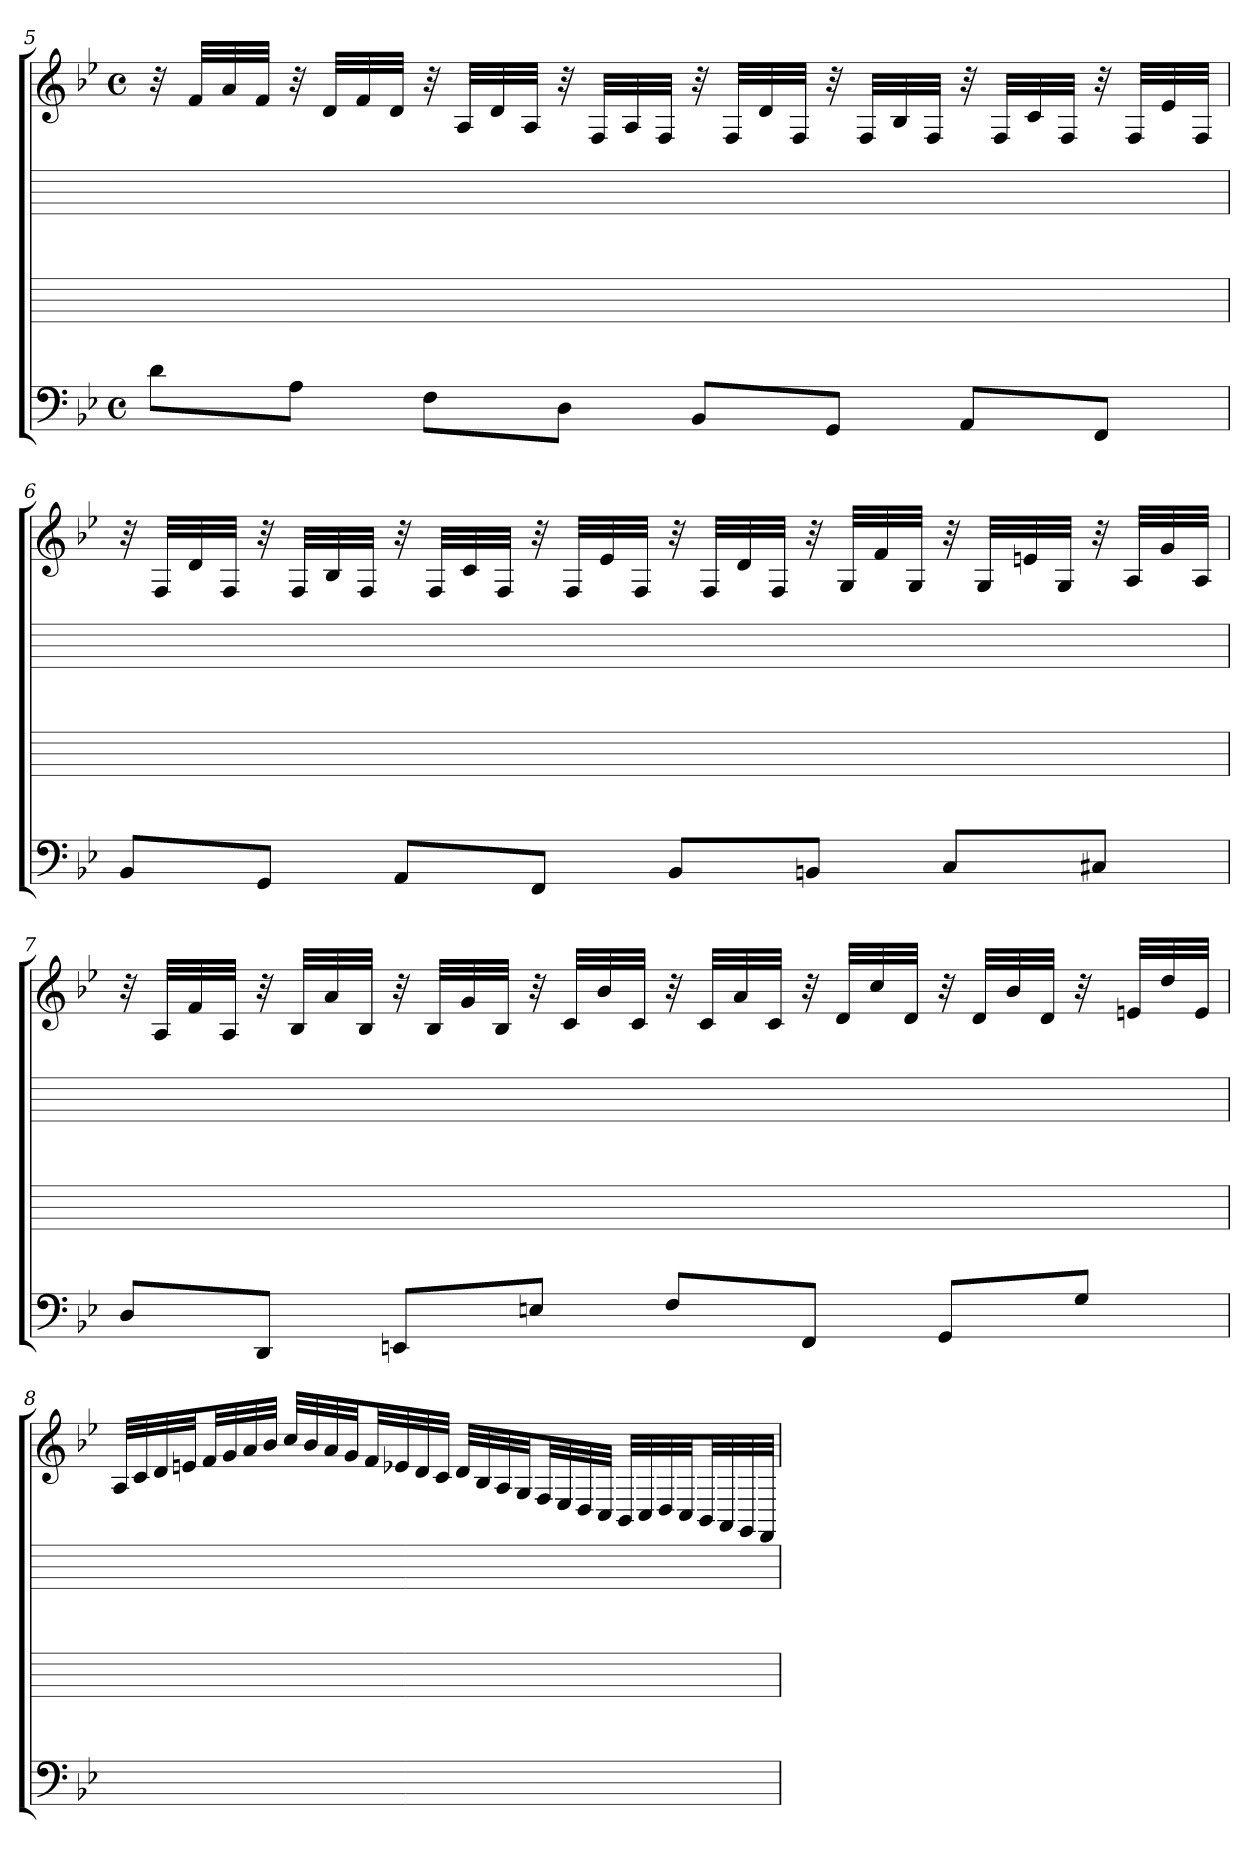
**kern	**kern	**kern	**kern
*part4	*part3	*part2	*part1
*staff4	*staff3	*staff2	*staff1
*clefF4	*	*	*clefG2
*k[b-e-]	*	*	*k[b-e-]
*B-:	*	*	*B-:
*M4/4	*	*	*M4/4
*met(c)	*	*	*met(c)
=5	=5	=5	=5
8d\L	1ryy	1ryy	32r
.	.	.	32f/LLL
.	.	.	32a/
.	.	.	32f/JJJ
8A\J	.	.	32r
.	.	.	32d/LLL
.	.	.	32f/
.	.	.	32d/JJJ
8F\L	.	.	32r
.	.	.	32A/LLL
.	.	.	32d/
.	.	.	32A/JJJ
8D\J	.	.	32r
.	.	.	32F/LLL
.	.	.	32A/
.	.	.	32F/JJJ
8BB-/L	.	.	32r
.	.	.	32F/LLL
.	.	.	32d/
.	.	.	32F/JJJ
8GG/J	.	.	32r
.	.	.	32F/LLL
.	.	.	32B-/
.	.	.	32F/JJJ
8AA/L	.	.	32r
.	.	.	32F/LLL
.	.	.	32c/
.	.	.	32F/JJJ
8FF/J	.	.	32r
.	.	.	32F/LLL
.	.	.	32e-/
.	.	.	32F/JJJ
=6	=6	=6	=6
8BB-/L	1ryy	1ryy	32r
.	.	.	32F/LLL
.	.	.	32d/
.	.	.	32F/JJJ
8GG/J	.	.	32r
.	.	.	32F/LLL
.	.	.	32B-/
.	.	.	32F/JJJ
8AA/L	.	.	32r
.	.	.	32F/LLL
.	.	.	32c/
.	.	.	32F/JJJ
8FF/J	.	.	32r
.	.	.	32F/LLL
.	.	.	32e-/
.	.	.	32F/JJJ
8BB-/L	.	.	32r
.	.	.	32F/LLL
.	.	.	32d/
.	.	.	32F/JJJ
8BBn/J	.	.	32r
.	.	.	32G/LLL
.	.	.	32f/
.	.	.	32G/JJJ
8C/L	.	.	32r
.	.	.	32G/LLL
.	.	.	32en/
.	.	.	32G/JJJ
8C#X/J	.	.	32r
.	.	.	32A/LLL
.	.	.	32g/
.	.	.	32A/JJJ
=7	=7	=7	=7
8D/L	1ryy	1ryy	32r
.	.	.	32A/LLL
.	.	.	32f/
.	.	.	32A/JJJ
8DD/J	.	.	32r
.	.	.	32B-/LLL
.	.	.	32a/
.	.	.	32B-/JJJ
8EEn/L	.	.	32r
.	.	.	32B-/LLL
.	.	.	32g/
.	.	.	32B-/JJJ
8En/J	.	.	32r
.	.	.	32c/LLL
.	.	.	32b-/
.	.	.	32c/JJJ
8F/L	.	.	32r
.	.	.	32c/LLL
.	.	.	32a/
.	.	.	32c/JJJ
8FF/J	.	.	32r
.	.	.	32d/LLL
.	.	.	32cc/
.	.	.	32d/JJJ
8GG/L	.	.	32r
.	.	.	32d/LLL
.	.	.	32b-/
.	.	.	32d/JJJ
8G/J	.	.	32r
.	.	.	32en/LLL
.	.	.	32dd/
.	.	.	32e/JJJ
=8	=8	=8	=8
1ryy	1ryy	1ryy	32A/LLL
.	.	.	32c/
.	.	.	32d/
.	.	.	32en/JJ
.	.	.	32f/LL
.	.	.	32g/
.	.	.	32a/
.	.	.	32b-/JJJ
.	.	.	32cc/LLL
.	.	.	32b-/
.	.	.	32a/
.	.	.	32g/JJ
.	.	.	32f/LL
.	.	.	32e-X/
.	.	.	32d/
.	.	.	32c/JJJ
.	.	.	32d/LLL
.	.	.	32B-/
.	.	.	32A/
.	.	.	32G/JJ
.	.	.	32F/LL
.	.	.	32E-/
.	.	.	32D/
.	.	.	32C/JJJ
.	.	.	32BB-/LLL
.	.	.	32C/
.	.	.	32D/
.	.	.	32C/JJ
.	.	.	32BB-/LL
.	.	.	32AA/
.	.	.	32GG/
.	.	.	32FF/JJJ
=	=	=	=
*-	*-	*-	*-
